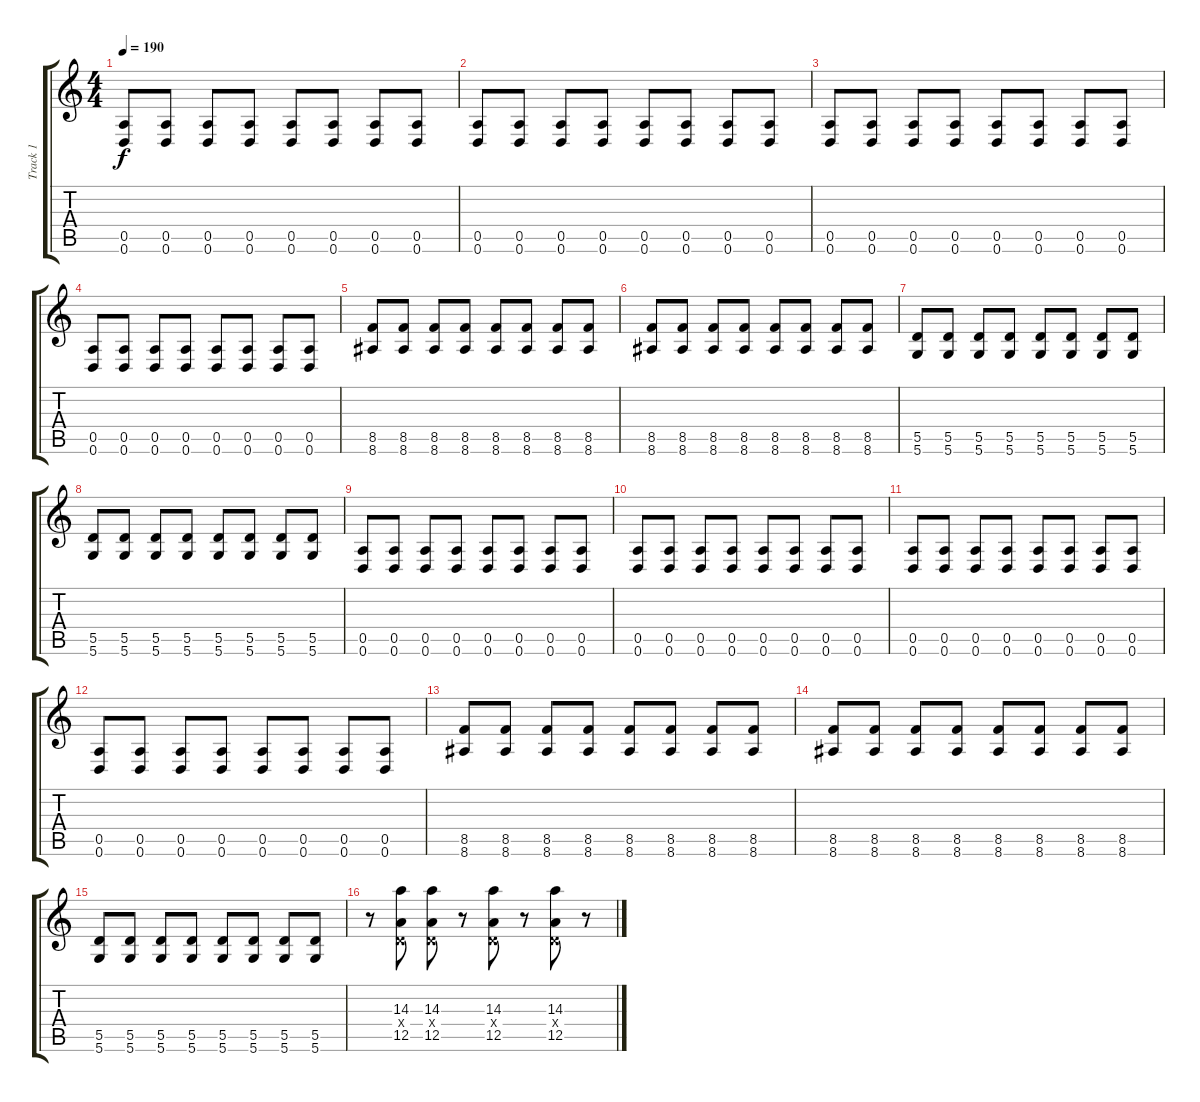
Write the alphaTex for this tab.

\track ("Track 1" "Track 1") {instrument overdrivenguitar}
\staff {score tabs}
\tuning (E4 B3 G3 D3 A2 D2) {hide}
\ts (4 4)
\tempo 190
\clef g2
\ks c
(0.5 0.6).8{dy f} (0.5 0.6).8 (0.5 0.6).8 (0.5 0.6).8 (0.5 0.6).8 (0.5 0.6).8 (0.5 0.6).8 (0.5 0.6).8 |
(0.5 0.6).8 (0.5 0.6).8 (0.5 0.6).8 (0.5 0.6).8 (0.5 0.6).8 (0.5 0.6).8 (0.5 0.6).8 (0.5 0.6).8 |
(0.5 0.6).8 (0.5 0.6).8 (0.5 0.6).8 (0.5 0.6).8 (0.5 0.6).8 (0.5 0.6).8 (0.5 0.6).8 (0.5 0.6).8 |
(0.5 0.6).8 (0.5 0.6).8 (0.5 0.6).8 (0.5 0.6).8 (0.5 0.6).8 (0.5 0.6).8 (0.5 0.6).8 (0.5 0.6).8 |
(8.5 8.6).8 (8.5 8.6).8 (8.5 8.6).8 (8.5 8.6).8 (8.5 8.6).8 (8.5 8.6).8 (8.5 8.6).8 (8.5 8.6).8 |
(8.5 8.6).8 (8.5 8.6).8 (8.5 8.6).8 (8.5 8.6).8 (8.5 8.6).8 (8.5 8.6).8 (8.5 8.6).8 (8.5 8.6).8 |
(5.5 5.6).8 (5.5 5.6).8 (5.5 5.6).8 (5.5 5.6).8 (5.5 5.6).8 (5.5 5.6).8 (5.5 5.6).8 (5.5 5.6).8 |
(5.5 5.6).8 (5.5 5.6).8 (5.5 5.6).8 (5.5 5.6).8 (5.5 5.6).8 (5.5 5.6).8 (5.5 5.6).8 (5.5 5.6).8 |
(0.5 0.6).8 (0.5 0.6).8 (0.5 0.6).8 (0.5 0.6).8 (0.5 0.6).8 (0.5 0.6).8 (0.5 0.6).8 (0.5 0.6).8 |
(0.5 0.6).8 (0.5 0.6).8 (0.5 0.6).8 (0.5 0.6).8 (0.5 0.6).8 (0.5 0.6).8 (0.5 0.6).8 (0.5 0.6).8 |
(0.5 0.6).8 (0.5 0.6).8 (0.5 0.6).8 (0.5 0.6).8 (0.5 0.6).8 (0.5 0.6).8 (0.5 0.6).8 (0.5 0.6).8 |
(0.5 0.6).8 (0.5 0.6).8 (0.5 0.6).8 (0.5 0.6).8 (0.5 0.6).8 (0.5 0.6).8 (0.5 0.6).8 (0.5 0.6).8 |
(8.5 8.6).8 (8.5 8.6).8 (8.5 8.6).8 (8.5 8.6).8 (8.5 8.6).8 (8.5 8.6).8 (8.5 8.6).8 (8.5 8.6).8 |
(8.5 8.6).8 (8.5 8.6).8 (8.5 8.6).8 (8.5 8.6).8 (8.5 8.6).8 (8.5 8.6).8 (8.5 8.6).8 (8.5 8.6).8 |
(5.5 5.6).8 (5.5 5.6).8 (5.5 5.6).8 (5.5 5.6).8 (5.5 5.6).8 (5.5 5.6).8 (5.5 5.6).8 (5.5 5.6).8 |
r.8 (14.3 0.4{x} 12.5).8 (14.3 0.4{x} 12.5).8 r.8 (14.3 0.4{x} 12.5).8 r.8 (14.3 0.4{x} 12.5).8 r.8
